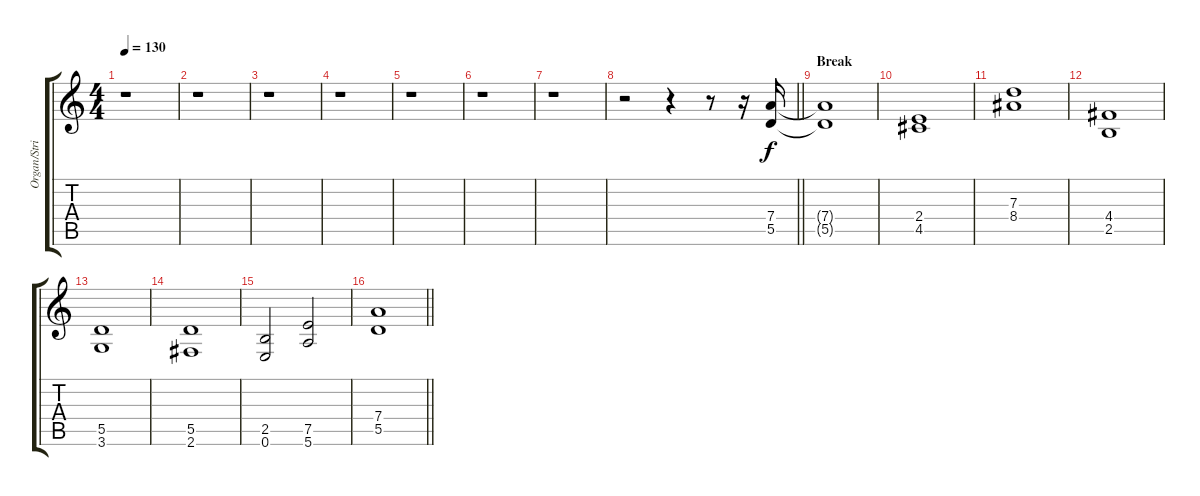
\track ("Organ/Strings" "Organ/Stri") {instrument synthbass2}
\staff {score tabs}
\tuning (E4 B3 G3 D3 A2 E2) {hide}
\ts (4 4)
\tempo 130
\clef g2
\ks c
r.1{dy f} |
r.1 |
r.1 |
r.1 |
r.1 |
r.1 |
r.1 |
\barLineRight lightlight
r.2 r.4 r.8 r.16 (7.4 5.5).16 |
\section ("" "Break ")
(7.4{t} 5.5{t}).1 |
(2.4 4.5).1 |
(7.3 8.4).1 |
(4.4 2.5).1 |
(5.5 3.6).1 |
(5.5 2.6).1 |
(2.5 0.6).2 (7.5 5.6).2 |
\barLineRight lightlight
(7.4 5.5).1
